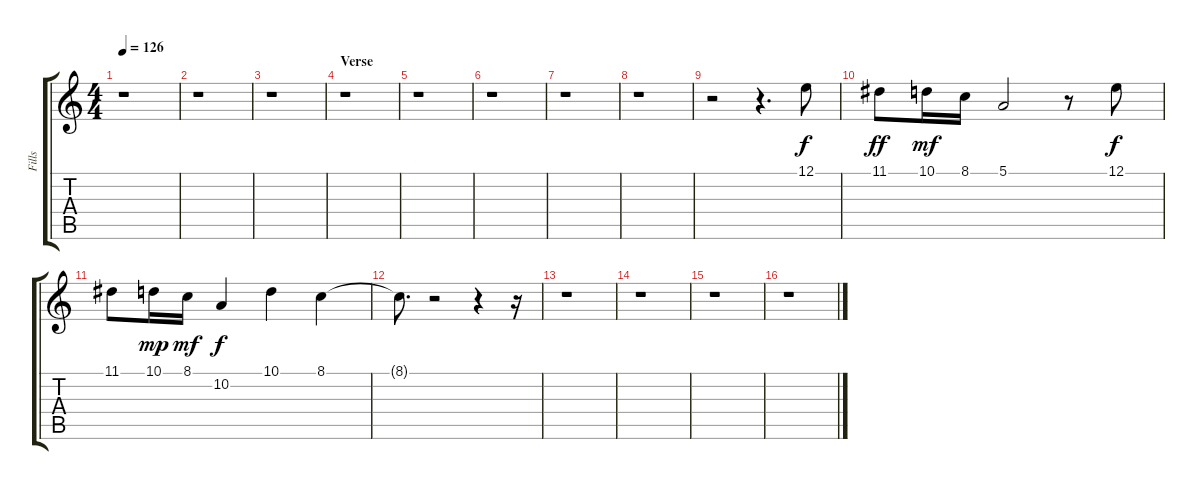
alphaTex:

\track ("Fills" "Fills") {instrument synthvoice}
\staff {score tabs}
\tuning (E4 B3 G3 D3 A2 E2) {hide}
\ts (4 4)
\tempo 126
\clef g2
\ks c
r.1{dy f} |
r.1 |
r.1 |
\section ("" "Verse")
r.1 |
r.1 |
r.1 |
r.1 |
r.1 |
r.2 r.4{d} 12.1.8 |
11.1.8{dy ff} 10.1.16{dy mf} 8.1.16 5.1.2 r.8 12.1.8{dy f} |
11.1.8 10.1.16{dy mp} 8.1.16{dy mf} 10.2.4{dy f} 10.1.4 8.1.4 |
8.1{t}.8{d} r.2 r.4 r.16 |
r.1 |
r.1 |
r.1 |
r.1
